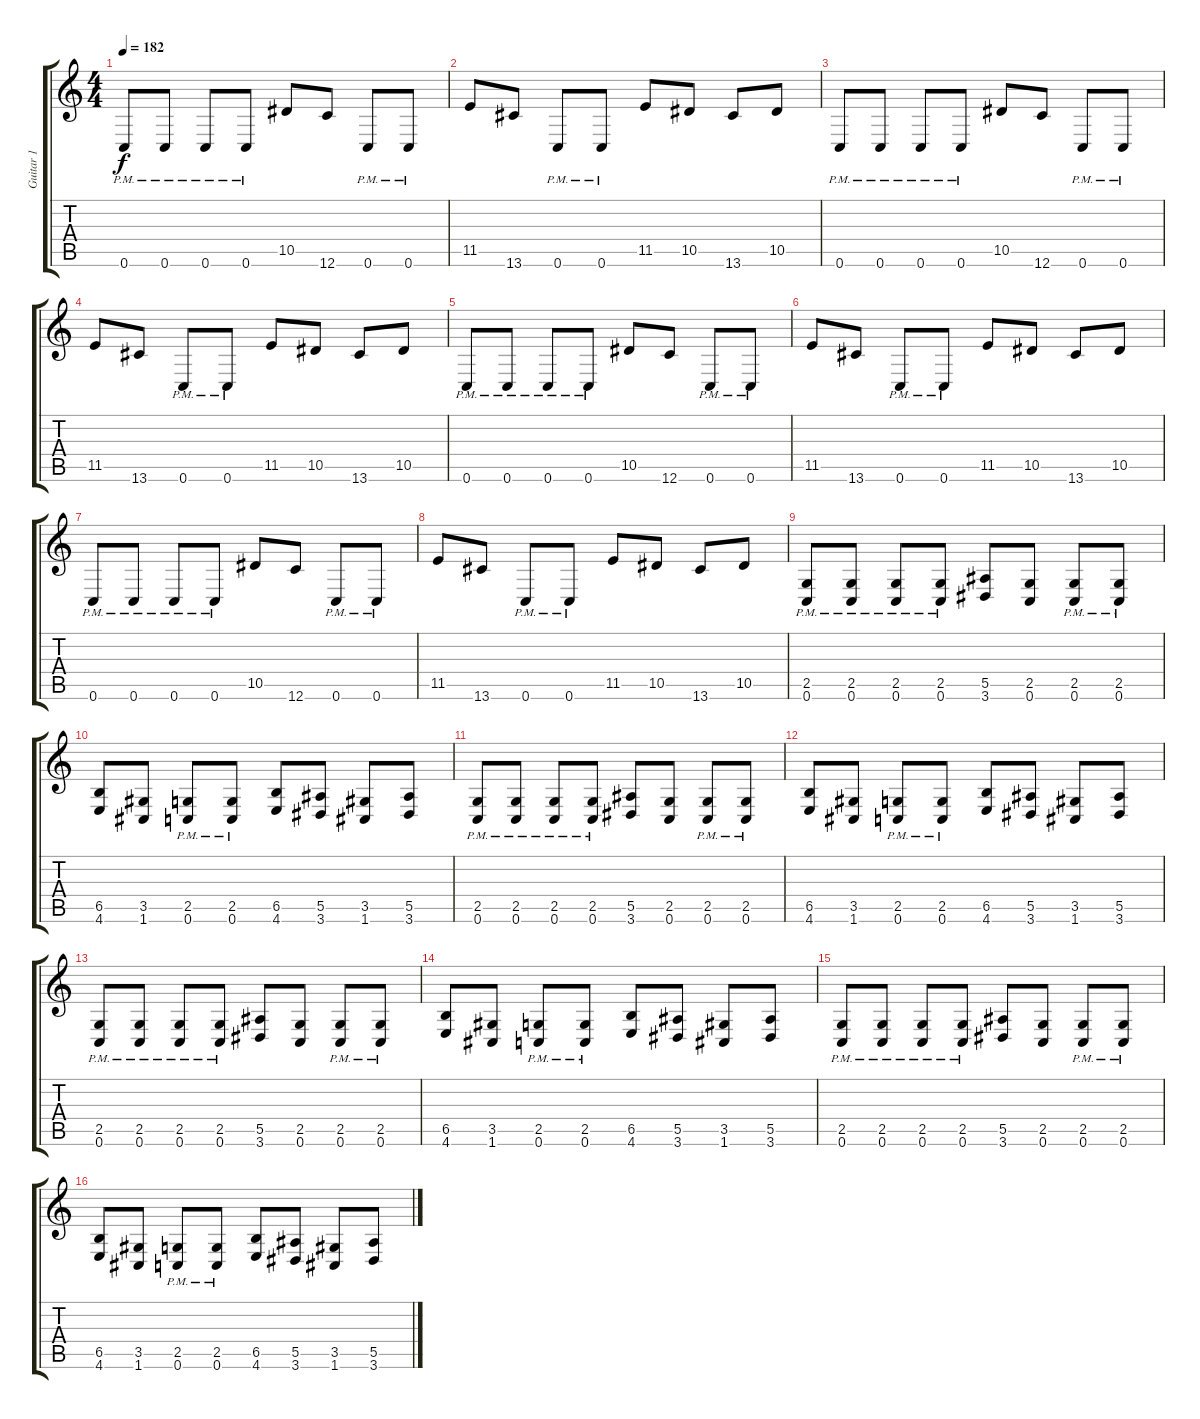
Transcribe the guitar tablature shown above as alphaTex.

\track ("Guitar 1" "Guitar 1") {instrument distortionguitar}
\staff {score tabs}
\tuning (C4 G3 Eb3 Bb2 F2 C2) {hide}
\ts (4 4)
\tempo 182
\clef g2
\ks c
0.6{pm}.8{dy f} 0.6{pm}.8 0.6{pm}.8 0.6{pm}.8 10.5.8 12.6.8 0.6{pm}.8 0.6{pm}.8 |
11.5.8 13.6.8 0.6{pm}.8 0.6{pm}.8 11.5.8 10.5.8 13.6.8 10.5.8 |
0.6{pm}.8 0.6{pm}.8 0.6{pm}.8 0.6{pm}.8 10.5.8 12.6.8 0.6{pm}.8 0.6{pm}.8 |
11.5.8 13.6.8 0.6{pm}.8 0.6{pm}.8 11.5.8 10.5.8 13.6.8 10.5.8 |
0.6{pm}.8 0.6{pm}.8 0.6{pm}.8 0.6{pm}.8 10.5.8 12.6.8 0.6{pm}.8 0.6{pm}.8 |
11.5.8 13.6.8 0.6{pm}.8 0.6{pm}.8 11.5.8 10.5.8 13.6.8 10.5.8 |
0.6{pm}.8 0.6{pm}.8 0.6{pm}.8 0.6{pm}.8 10.5.8 12.6.8 0.6{pm}.8 0.6{pm}.8 |
11.5.8 13.6.8 0.6{pm}.8 0.6{pm}.8 11.5.8 10.5.8 13.6.8 10.5.8 |
(2.5{pm} 0.6{pm}).8 (2.5{pm} 0.6{pm}).8 (2.5{pm} 0.6{pm}).8 (2.5{pm} 0.6{pm}).8 (5.5 3.6).8 (2.5 0.6).8 (2.5{pm} 0.6{pm}).8 (2.5{pm} 0.6{pm}).8 |
(6.5 4.6).8 (3.5 1.6).8 (2.5{pm} 0.6{pm}).8 (2.5{pm} 0.6{pm}).8 (6.5 4.6).8 (5.5 3.6).8 (3.5 1.6).8 (5.5 3.6).8 |
(2.5{pm} 0.6{pm}).8 (2.5{pm} 0.6{pm}).8 (2.5{pm} 0.6{pm}).8 (2.5{pm} 0.6{pm}).8 (5.5 3.6).8 (2.5 0.6).8 (2.5{pm} 0.6{pm}).8 (2.5{pm} 0.6{pm}).8 |
(6.5 4.6).8 (3.5 1.6).8 (2.5{pm} 0.6{pm}).8 (2.5{pm} 0.6{pm}).8 (6.5 4.6).8 (5.5 3.6).8 (3.5 1.6).8 (5.5 3.6).8 |
(2.5{pm} 0.6{pm}).8 (2.5{pm} 0.6{pm}).8 (2.5{pm} 0.6{pm}).8 (2.5{pm} 0.6{pm}).8 (5.5 3.6).8 (2.5 0.6).8 (2.5{pm} 0.6{pm}).8 (2.5{pm} 0.6{pm}).8 |
(6.5 4.6).8 (3.5 1.6).8 (2.5{pm} 0.6{pm}).8 (2.5{pm} 0.6{pm}).8 (6.5 4.6).8 (5.5 3.6).8 (3.5 1.6).8 (5.5 3.6).8 |
(2.5{pm} 0.6{pm}).8 (2.5{pm} 0.6{pm}).8 (2.5{pm} 0.6{pm}).8 (2.5{pm} 0.6{pm}).8 (5.5 3.6).8 (2.5 0.6).8 (2.5{pm} 0.6{pm}).8 (2.5{pm} 0.6{pm}).8 |
(6.5 4.6).8 (3.5 1.6).8 (2.5{pm} 0.6{pm}).8 (2.5{pm} 0.6{pm}).8 (6.5 4.6).8 (5.5 3.6).8 (3.5 1.6).8 (5.5 3.6).8
